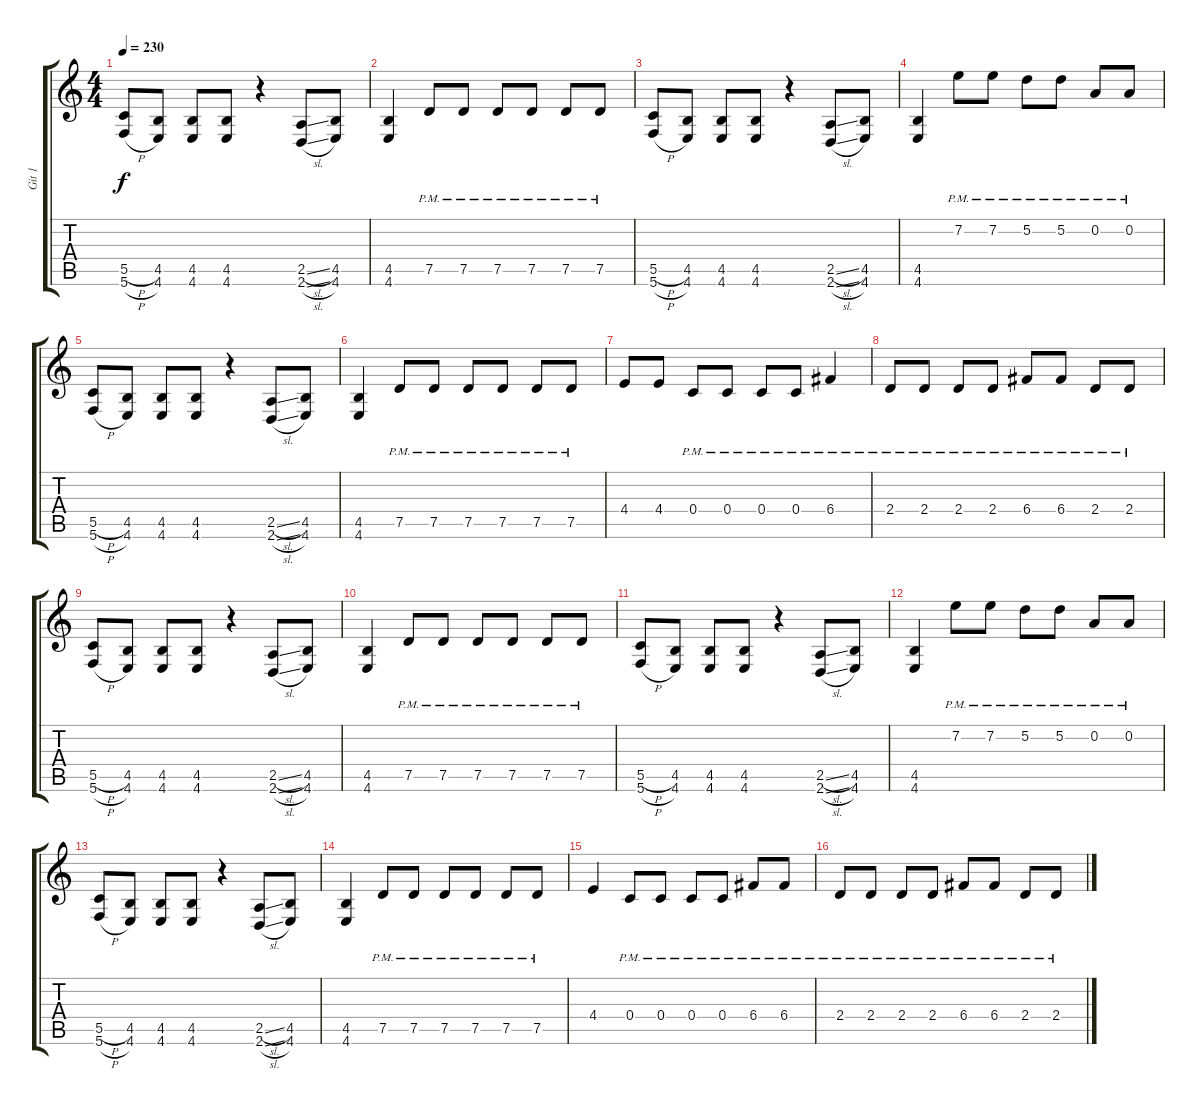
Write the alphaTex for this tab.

\track ("Git 1" "Git 1") {instrument distortionguitar}
\staff {score tabs}
\tuning (D4 A3 F3 C3 G2 C2) {hide}
\ts (4 4)
\tempo 230
\clef g2
\ks c
(5.5{h} 5.6{h}).8{dy f} (4.5 4.6).8 (4.5 4.6).8 (4.5 4.6).8 r.4 (2.5{sl} 2.6{sl}).8 (4.5 4.6).8 |
(4.5 4.6).4 7.5{pm}.8 7.5{pm}.8 7.5{pm}.8 7.5{pm}.8 7.5{pm}.8 7.5{pm}.8 |
(5.5{h} 5.6{h}).8 (4.5 4.6).8 (4.5 4.6).8 (4.5 4.6).8 r.4 (2.5{sl} 2.6{sl}).8 (4.5 4.6).8 |
(4.5 4.6).4 7.2{pm}.8 7.2{pm}.8 5.2{pm}.8 5.2{pm}.8 0.2{pm}.8 0.2{pm}.8 |
(5.5{h} 5.6{h}).8 (4.5 4.6).8 (4.5 4.6).8 (4.5 4.6).8 r.4 (2.5{sl} 2.6{sl}).8 (4.5 4.6).8 |
(4.5 4.6).4 7.5{pm}.8 7.5{pm}.8 7.5{pm}.8 7.5{pm}.8 7.5{pm}.8 7.5{pm}.8 |
4.4.8 4.4.8 0.4{pm}.8 0.4{pm}.8 0.4{pm}.8 0.4{pm}.8 6.4{pm}.4 |
2.4{pm}.8 2.4{pm}.8 2.4{pm}.8 2.4{pm}.8 6.4{pm}.8 6.4{pm}.8 2.4{pm}.8 2.4{pm}.8 |
(5.5{h} 5.6{h}).8 (4.5 4.6).8 (4.5 4.6).8 (4.5 4.6).8 r.4 (2.5{sl} 2.6{sl}).8 (4.5 4.6).8 |
(4.5 4.6).4 7.5{pm}.8 7.5{pm}.8 7.5{pm}.8 7.5{pm}.8 7.5{pm}.8 7.5{pm}.8 |
(5.5{h} 5.6{h}).8 (4.5 4.6).8 (4.5 4.6).8 (4.5 4.6).8 r.4 (2.5{sl} 2.6{sl}).8 (4.5 4.6).8 |
(4.5 4.6).4 7.2{pm}.8 7.2{pm}.8 5.2{pm}.8 5.2{pm}.8 0.2{pm}.8 0.2{pm}.8 |
(5.5{h} 5.6{h}).8 (4.5 4.6).8 (4.5 4.6).8 (4.5 4.6).8 r.4 (2.5{sl} 2.6{sl}).8 (4.5 4.6).8 |
(4.5 4.6).4 7.5{pm}.8 7.5{pm}.8 7.5{pm}.8 7.5{pm}.8 7.5{pm}.8 7.5{pm}.8 |
4.4.4 0.4{pm}.8 0.4{pm}.8 0.4{pm}.8 0.4{pm}.8 6.4{pm}.8 6.4{pm}.8 |
2.4{pm}.8 2.4{pm}.8 2.4{pm}.8 2.4{pm}.8 6.4{pm}.8 6.4{pm}.8 2.4{pm}.8 2.4{pm}.8
